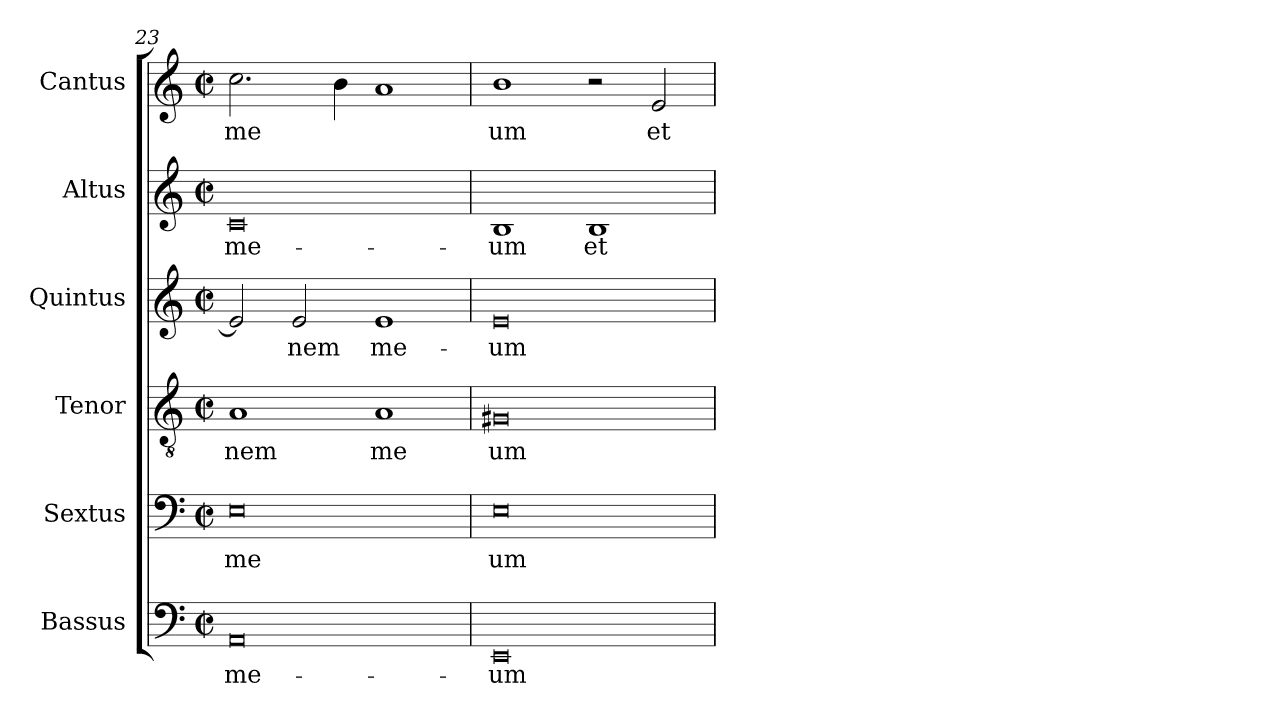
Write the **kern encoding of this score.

**kern	**text	**kern	**text	**kern	**text	**kern	**text	**kern	**text	**kern	**text
*part6	*part6	*part5	*part5	*part4	*part4	*part3	*part3	*part2	*part2	*part1	*part1
*staff6	*staff6	*staff5	*staff5	*staff4	*staff4	*staff3	*staff3	*staff2	*staff2	*staff1	*staff1
*I"Bassus	*	*I"Sextus	*	*I"Tenor	*	*I"Quintus	*	*I"Altus	*	*I"Cantus	*
!!LO:LB:g=z
*clefF4	*	*clefF4	*	*clefGv2	*	*clefG2	*	*clefG2	*	*clefG2	*
*k[]	*	*k[]	*	*k[]	*	*k[]	*	*k[]	*	*k[]	*
*C:	*	*C:	*	*C:	*	*C:	*	*C:	*	*C:	*
*M2/2	*	*M2/2	*	*M2/2	*	*M2/2	*	*M2/2	*	*M2/2	*
*met(c|)	*	*met(c|)	*	*met(c|)	*	*met(c|)	*	*met(c|)	*	*met(c|)	*
=23	=23	=23	=23	=23	=23	=23	=23	=23	=23	=23	=23
!	!LO:LY:b:cj	!	!LO:LY:b:cj	!	!LO:LY:b:cj	!	!LO:LY:b:cj	!	!LO:LY:b:cj	!	!LO:LY:b:cj
0AA	me-	0E	me	1A	nem	2e/]	--	0c	me-	2.cc\	me-
!	!	!	!	!	!	!	!LO:LY:b:cj	!	!	!	!
.	.	.	.	.	.	2e/	-nem	.	.	.	.
!	!	!	!	!	!	!	!	!	!	!	!LO:LY:b:cj
.	.	.	.	.	.	.	.	.	.	4b\	--
!	!	!	!	!	!LO:LY:b:cj	!	!LO:LY:b:cj	!	!	!	!LO:LY:b:cj
.	.	.	.	1A	me	1e	me-	.	.	1a	--
=24	=24	=24	=24	=24	=24	=24	=24	=24	=24	=24	=24
!	!LO:LY:b:cj	!	!LO:LY:b:cj	!	!LO:LY:b:cj	!	!LO:LY:b:cj	!	!LO:LY:b:cj	!	!LO:LY:b:cj
0EE	-um	0E	um	0G#X	um	0e	-um	1B	-um	1b	-um
!	!	!	!	!	!	!	!	!	!LO:LY:b:cj	!	!
.	.	.	.	.	.	.	.	1B	et	2r	.
!	!	!	!	!	!	!	!	!	!	!	!LO:LY:b:cj
.	.	.	.	.	.	.	.	.	.	2e/	et
=	=	=	=	=	=	=	=	=	=	=	=
*-	*-	*-	*-	*-	*-	*-	*-	*-	*-	*-	*-
